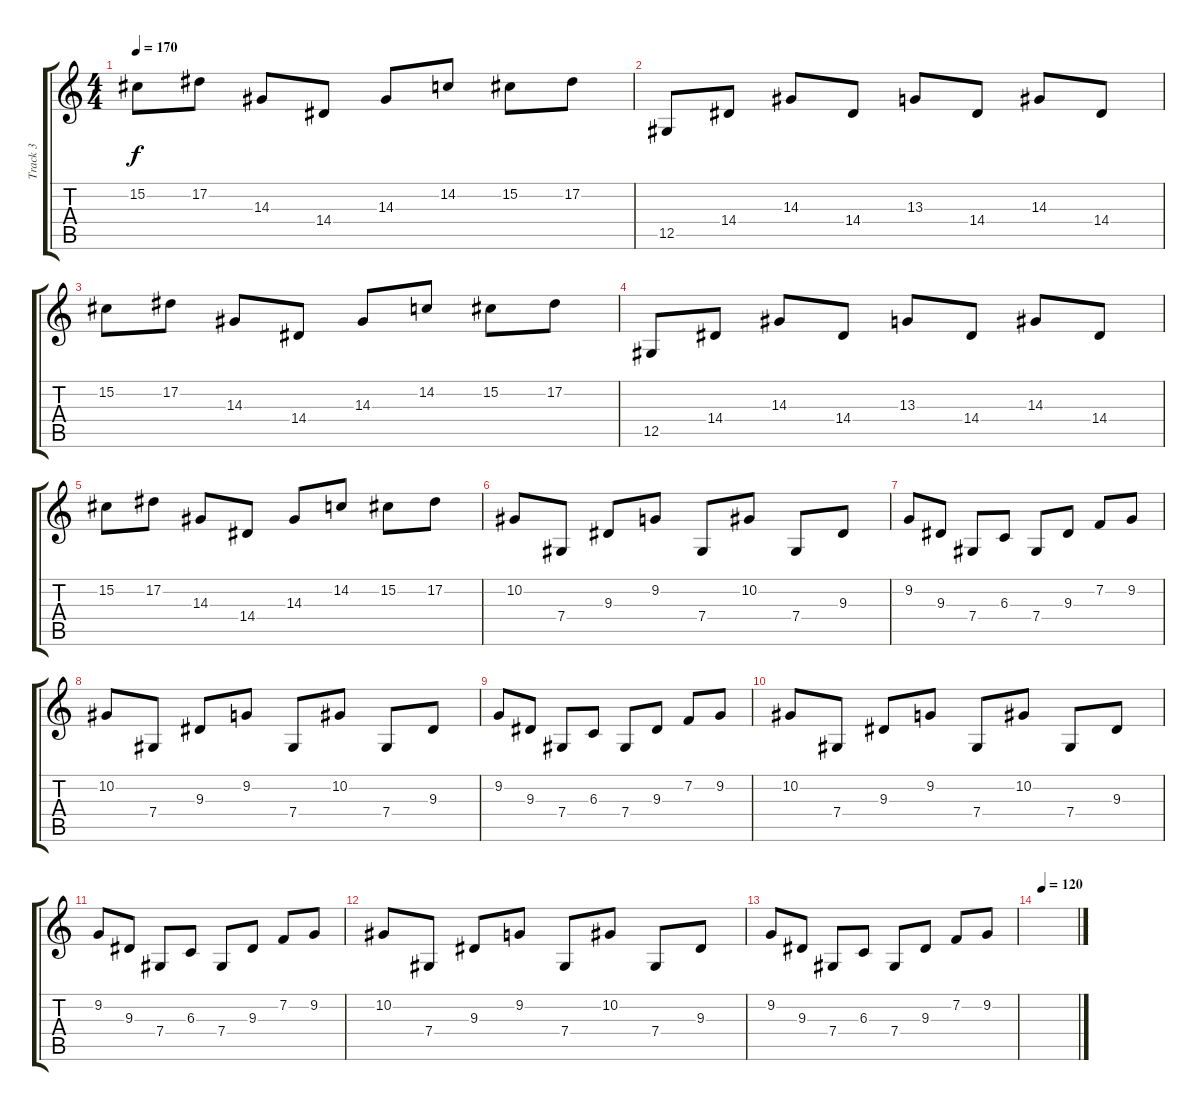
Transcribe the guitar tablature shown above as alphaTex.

\track ("Track 3" "Track 3") {instrument lead2sawtooth}
\staff {score tabs}
\tuning (Eb4 Bb3 Gb3 Db3 Ab2 Db2) {hide}
\ts (4 4)
\tempo 170
\clef g2
\ks c
15.2.8{dy f} 17.2.8 14.3.8 14.4.8 14.3.8 14.2.8 15.2.8 17.2.8 |
12.5.8 14.4.8 14.3.8 14.4.8 13.3.8 14.4.8 14.3.8 14.4.8 |
15.2.8 17.2.8 14.3.8 14.4.8 14.3.8 14.2.8 15.2.8 17.2.8 |
12.5.8 14.4.8 14.3.8 14.4.8 13.3.8 14.4.8 14.3.8 14.4.8 |
15.2.8 17.2.8 14.3.8 14.4.8 14.3.8 14.2.8 15.2.8 17.2.8 |
10.2.8 7.4.8 9.3.8 9.2.8 7.4.8 10.2.8 7.4.8 9.3.8 |
9.2.8 9.3.8 7.4.8 6.3.8 7.4.8 9.3.8 7.2.8 9.2.8 |
10.2.8 7.4.8 9.3.8 9.2.8 7.4.8 10.2.8 7.4.8 9.3.8 |
9.2.8 9.3.8 7.4.8 6.3.8 7.4.8 9.3.8 7.2.8 9.2.8 |
10.2.8 7.4.8 9.3.8 9.2.8 7.4.8 10.2.8 7.4.8 9.3.8 |
9.2.8 9.3.8 7.4.8 6.3.8 7.4.8 9.3.8 7.2.8 9.2.8 |
10.2.8 7.4.8 9.3.8 9.2.8 7.4.8 10.2.8 7.4.8 9.3.8 |
9.2.8 9.3.8 7.4.8 6.3.8 7.4.8 9.3.8 7.2.8 9.2.8 |
\tempo (120 0.125)
